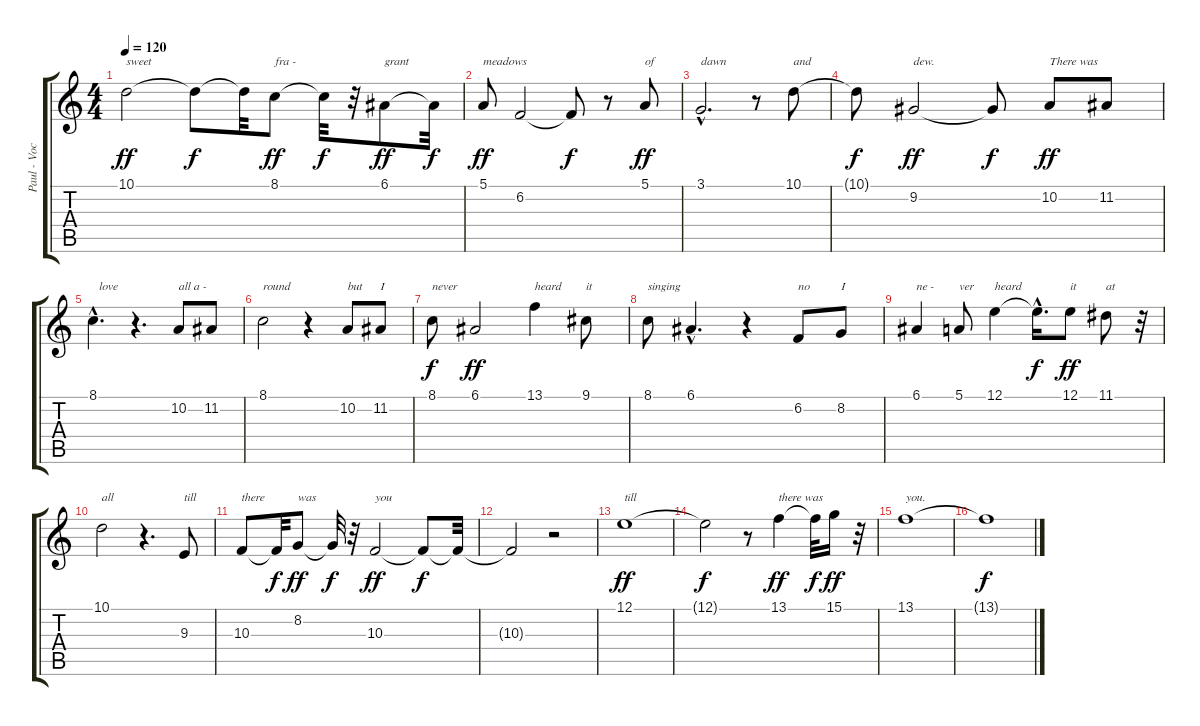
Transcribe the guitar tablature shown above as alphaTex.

\track ("Paul - Vocal" "Paul - Voc") {instrument acousticgrandpiano}
\staff {score tabs}
\tuning (E4 B3 G3 D3 A2 E2) {hide}
\ts (4 4)
\tempo 120
\clef g2
\ks c
10.1.2{txt "sweet" dy ff} 10.1{t}.8{dy f} 10.1{t}.32 8.1.8{txt "fra -" dy ff} 8.1{t}.32{dy f} r.32 6.1.8{txt "grant" dy ff} 6.1{t}.32{dy f} |
5.1.8{txt "meadows" dy ff} 6.2.2 6.2{t}.8{dy f} r.8 5.1.8{txt "of" dy ff} |
3.1{hac}.2{d txt "dawn"} r.8 10.1.8{txt "and"} |
10.1{t}.8{dy f} 9.2.2{txt "dew." dy ff} 9.2{t}.8{dy f} 10.2.8{txt "There was" dy ff} 11.2.8 |
8.1{hac}.4{d txt "  love"} r.4{d} 10.2.8{txt "all a -"} 11.2.8 |
8.1.2{txt "round"} r.4 10.2.8{txt "but"} 11.2.8{txt "I"} |
8.1.8{txt "never" dy f} 6.1.2{dy ff} 13.1.4{txt "heard"} 9.1.8{txt "it"} |
8.1.8{txt "singing"} 6.1{hac}.4{d} r.4 6.2.8{txt "no"} 8.2.8{txt "I"} |
6.1.4{txt "ne -"} 5.1.8{txt "ver"} 12.1.4{txt "heard"} 12.1{hac t}.16{d dy f} 12.1.8{txt "it" dy ff} 11.1.8{txt "at"} r.32 |
10.1.2{txt "all"} r.4{d} 9.3.8{txt "till"} |
10.3.8{txt "there"} 10.3{t}.32{dy f} 8.2.8{txt "was" dy ff} 8.2{t}.32{dy f} r.32 10.3.2{txt "you" dy ff} 10.3{t}.8{dy f} 10.3{t}.32 |
10.3{t}.2 r.2 |
12.1.1{txt "till" dy ff} |
12.1{t}.2{dy f} r.8 13.1.4{txt "there was" dy ff} 13.1{t}.32{dy f} 15.1.16{dy ff} r.32 |
13.1.1{txt "you."} |
13.1{t}.1{dy f}
